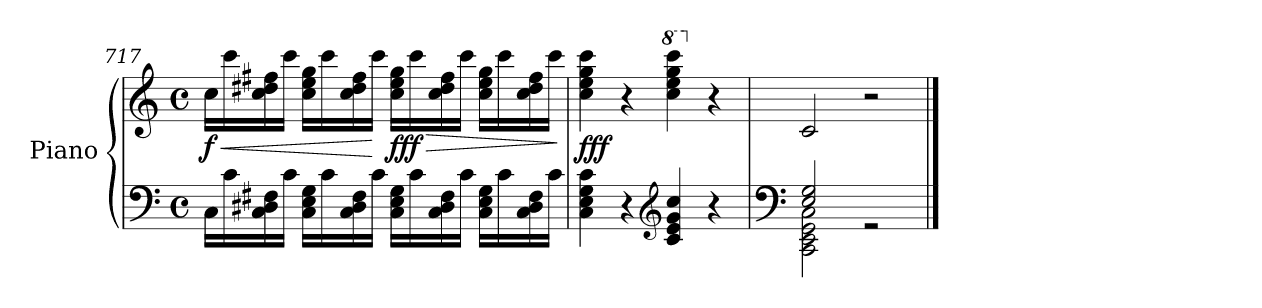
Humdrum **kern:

**kern	**kern	**dynam
*part1	*part1	*part1
*staff2	*staff1	*staff1/2
*I"Piano	*	*
*I'Pno.	*	*
*clefF4	*clefG2	*
*k[]	*k[]	*
*M4/4	*M4/4	*
*met(c)	*met(c)	*
=717	=717	=717
!	!	!LO:HP:b
!	!	!LO:DY:n=1:b
16C\LL	16cc\LL	< f
16c\	16ccc\	.
16C\ 16D#X\ 16F#X\	16cc\ 16dd#X\ 16ff#X\	.
16c\JJ	16ccc\JJ	.
16C\ 16E\ 16G\LL	16cc\ 16ee\ 16gg\LL	.
16c\	16ccc\	.
16C\ 16D#\ 16F#\	16cc\ 16dd#\ 16ff#\	.
16c\JJ	16ccc\JJ	[
!	!	!LO:HP:b
!	!	!LO:DY:n=2:b
16C\ 16E\ 16G\LL	16cc\ 16ee\ 16gg\LL	> fff
16c\	16ccc\	.
16C\ 16D#\ 16F#\	16cc\ 16dd#\ 16ff#\	.
16c\JJ	16ccc\JJ	.
16C\ 16E\ 16G\LL	16cc\ 16ee\ 16gg\LL	.
16c\	16ccc\	.
16C\ 16D#\ 16F#\	16cc\ 16dd#\ 16ff#\	.
16c\JJ	16ccc\JJ	.
.	.	]
=718	=718	=718
*	*MM130	*
!	!	!LO:DY:b
4C\ 4E\ 4G\ 4c\	4cc\ 4ee\ 4gg\ 4ccc\	fff
4r	4r	.
*clefG2	*	*
*	*8va	*
*	*MM110	*
4c/ 4e/ 4g/ 4cc/	4ccc\ 4eee\ 4ggg\ 4cccc\	.
*	*X8va	*
4r	4r	.
=719	=719	=719
*clefF4	*	*
*^	*	*
2CC\ 2EE\ 2GG\ 2C\	2E/ 2G/	2c/	.
2rGG	2ryy	2r	.
*v	*v	*	*
==	==	==
*-	*-	*-
